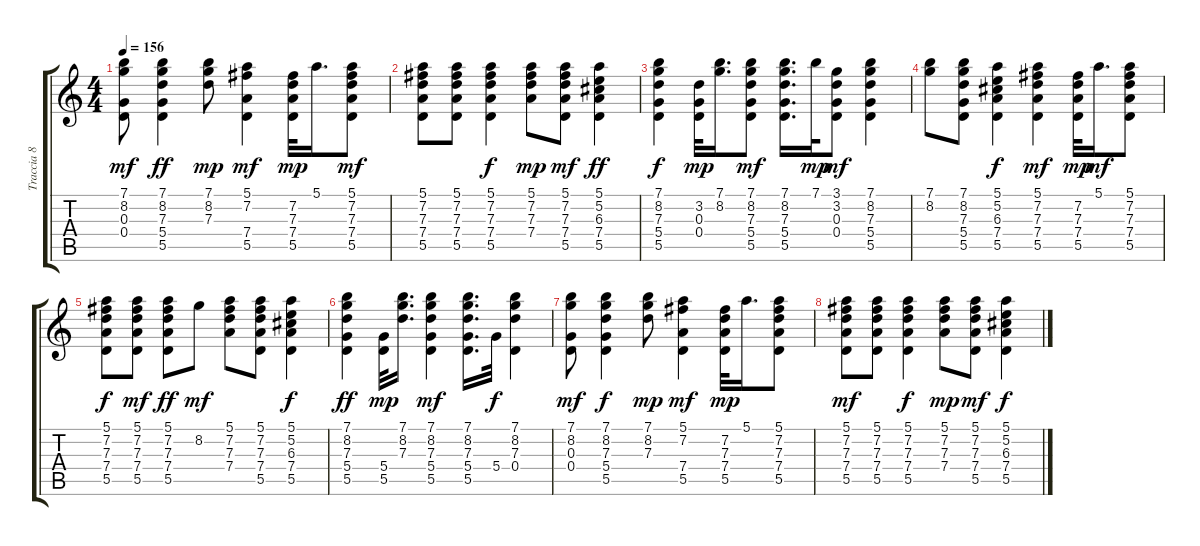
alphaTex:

\track ("Traccia 8" "Traccia 8") {instrument acousticguitarnylon}
\staff {score tabs}
\tuning (E4 B3 G3 D3 A2 E2) {hide}
\ts (4 4)
\tempo 156
\clef g2
\ks c
(7.1 8.2 0.3 0.4).8{dy mf} (7.1 8.2 7.3 5.4 5.5).4{dy ff} (7.1 8.2 7.3).8{dy mp} (5.1 7.2 7.4 5.5).4{dy mf} (7.2 7.3 7.4 5.5).32{dy mp} 5.1.16{d} (5.1 7.2 7.3 7.4 5.5).8{dy mf} |
(5.1 7.2 7.3 7.4 5.5).8 (5.1 7.2 7.3 7.4 5.5).8 (5.1 7.2 7.3 7.4 5.5).4{dy f} (5.1 7.2 7.3 7.4).8{dy mp} (5.1 7.2 7.3 7.4 5.5).8{dy mf} (5.1 5.2 6.3 7.4 5.5).4{dy ff} |
(7.1 8.2 7.3 5.4 5.5).4{dy f} (3.2 0.3 0.4).32{dy mp} (7.1 8.2).16{d} (7.1 8.2 7.3 5.4 5.5).8{dy mf} (7.1 8.2 7.3 5.4 5.5).16{d} 7.1.32{dy mp} (3.1 3.2 0.3 0.4).8{dy mf} (7.1 8.2 7.3 5.4 5.5).4 |
(7.1 8.2).8 (7.1 8.2 7.3 5.4 5.5).8 (5.1 5.2 6.3 7.4 5.5).4{dy f} (5.1 7.2 7.3 7.4 5.5).4{dy mf} (7.2 7.3 7.4 5.5).32{dy mp} 5.1.16{d dy mf} (5.1 7.2 7.3 7.4 5.5).8 |
(5.1 7.2 7.3 7.4 5.5).8{dy f} (5.1 7.2 7.3 7.4 5.5).8{dy mf} (5.1 7.2 7.3 7.4 5.5).8{dy ff} 8.2.8{dy mf} (5.1 7.2 7.3 7.4).8 (5.1 7.2 7.3 7.4 5.5).8 (5.1 5.2 6.3 7.4 5.5).4{dy f} |
(7.1 8.2 7.3 5.4 5.5).4{dy ff} (5.4 5.5).32{dy mp} (7.1 8.2 7.3).16{d} (7.1 8.2 7.3 5.4 5.5).4{dy mf} (7.1 8.2 7.3 5.4 5.5).16{d} 5.4.32{dy f} (7.1 8.2 7.3 0.4).4 |
(7.1 8.2 0.3 0.4).8{dy mf} (7.1 8.2 7.3 5.4 5.5).4{dy f} (7.1 8.2 7.3).8{dy mp} (5.1 7.2 7.4 5.5).4{dy mf} (7.2 7.3 7.4 5.5).32{dy mp} 5.1.16{d} (5.1 7.2 7.3 7.4 5.5).8 |
(5.1 7.2 7.3 7.4 5.5).8{dy mf} (5.1 7.2 7.3 7.4 5.5).8 (5.1 7.2 7.3 7.4 5.5).4{dy f} (5.1 7.2 7.3 7.4).8{dy mp} (5.1 7.2 7.3 7.4 5.5).8{dy mf} (5.1 5.2 6.3 7.4 5.5).4{dy f}
